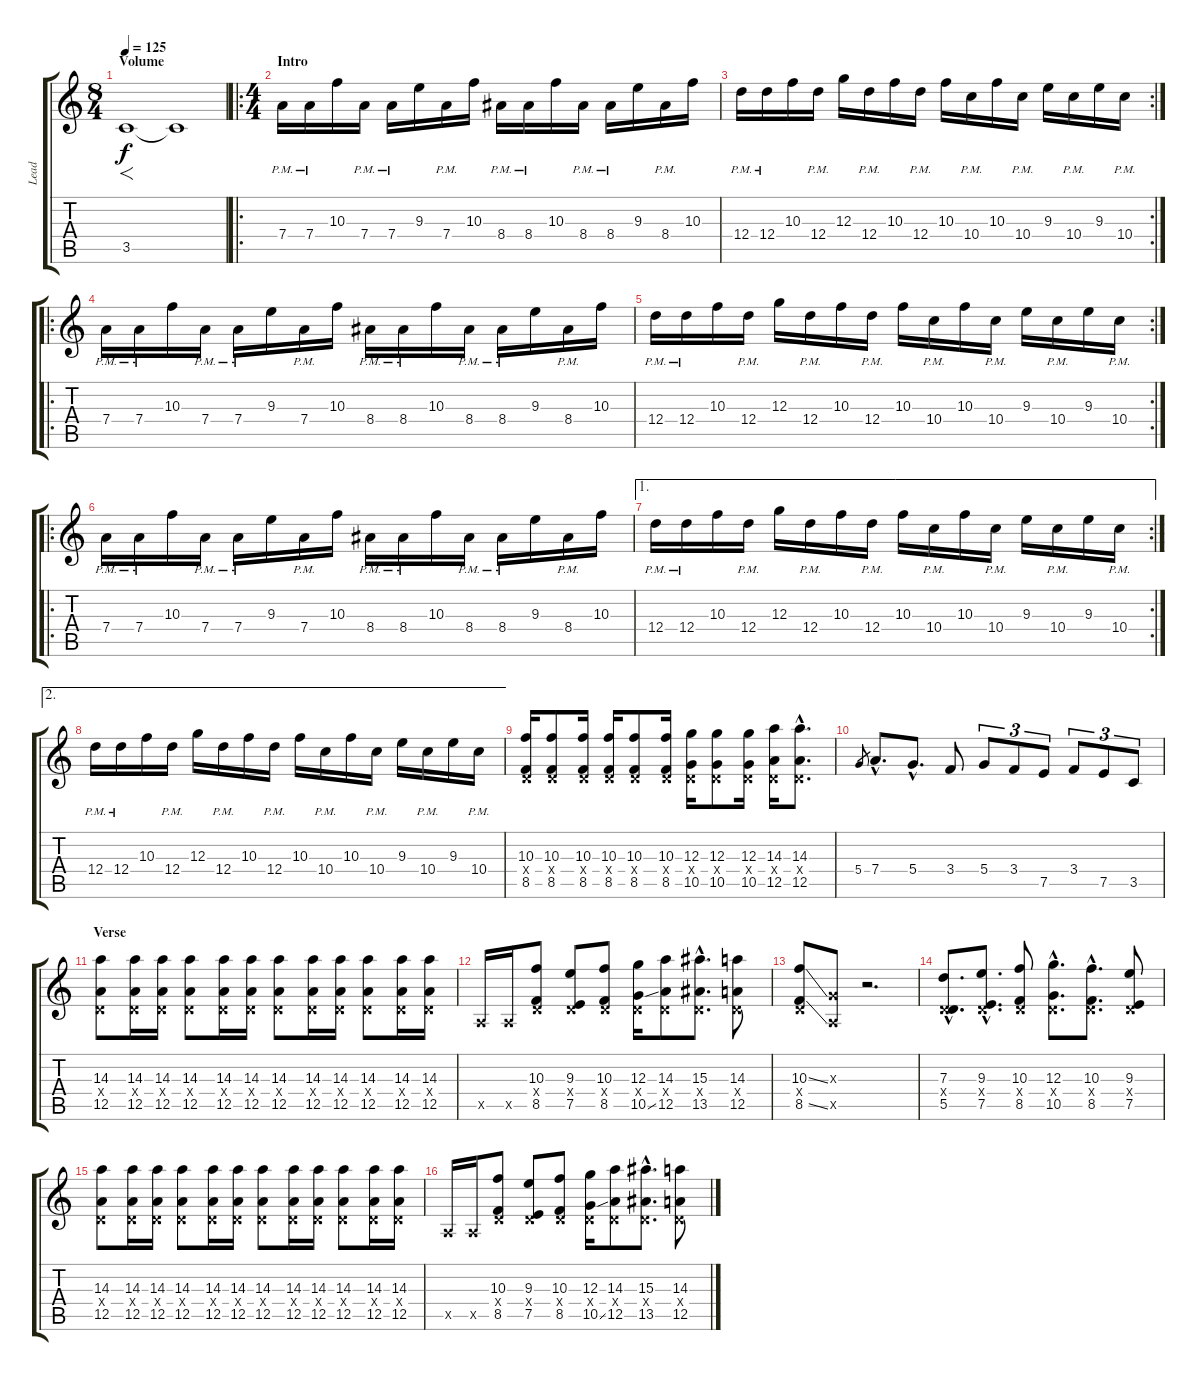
\track ("Lead" "Lead") {instrument distortionguitar}
\staff {score tabs}
\tuning (E4 B3 G3 D3 A2 E2) {hide}
\ts (8 4)
\section ("" "Volume")
\tempo 125
\clef g2
\ks c
3.5.1{f dy f instrument distortionguitar} 3.5{t}.1 |
\ro
\ts (4 4)
\section ("" "Intro")
7.4{pm}.16 7.4{pm}.16 10.3.16 7.4{pm}.16 7.4{pm}.16 9.3.16 7.4{pm}.16 10.3.16 8.4{pm}.16 8.4{pm}.16 10.3.16 8.4{pm}.16 8.4{pm}.16 9.3.16 8.4{pm}.16 10.3.16 |
\rc 2
12.4{pm}.16 12.4{pm}.16 10.3.16 12.4{pm}.16 12.3.16 12.4{pm}.16 10.3.16 12.4{pm}.16 10.3.16 10.4{pm}.16 10.3.16 10.4{pm}.16 9.3.16 10.4{pm}.16 9.3.16 10.4{pm}.16 |
\ro
7.4{pm}.16 7.4{pm}.16 10.3.16 7.4{pm}.16 7.4{pm}.16 9.3.16 7.4{pm}.16 10.3.16 8.4{pm}.16 8.4{pm}.16 10.3.16 8.4{pm}.16 8.4{pm}.16 9.3.16 8.4{pm}.16 10.3.16 |
\rc 2
12.4{pm}.16 12.4{pm}.16 10.3.16 12.4{pm}.16 12.3.16 12.4{pm}.16 10.3.16 12.4{pm}.16 10.3.16 10.4{pm}.16 10.3.16 10.4{pm}.16 9.3.16 10.4{pm}.16 9.3.16 10.4{pm}.16 |
\ro
7.4{pm}.16 7.4{pm}.16 10.3.16 7.4{pm}.16 7.4{pm}.16 9.3.16 7.4{pm}.16 10.3.16 8.4{pm}.16 8.4{pm}.16 10.3.16 8.4{pm}.16 8.4{pm}.16 9.3.16 8.4{pm}.16 10.3.16 |
\ae 1
\rc 2
12.4{pm}.16 12.4{pm}.16 10.3.16 12.4{pm}.16 12.3.16 12.4{pm}.16 10.3.16 12.4{pm}.16 10.3.16 10.4{pm}.16 10.3.16 10.4{pm}.16 9.3.16 10.4{pm}.16 9.3.16 10.4{pm}.16 |
\ae 2
12.4{pm}.16 12.4{pm}.16 10.3.16 12.4{pm}.16 12.3.16 12.4{pm}.16 10.3.16 12.4{pm}.16 10.3.16 10.4{pm}.16 10.3.16 10.4{pm}.16 9.3.16 10.4{pm}.16 9.3.16 10.4{pm}.16 |
(10.3 0.4{x} 8.5).16 (10.3 0.4{x} 8.5).8 (10.3 0.4{x} 8.5).16 (10.3 0.4{x} 8.5).16 (10.3 0.4{x} 8.5).8 (10.3 0.4{x} 8.5).16 (12.3 0.4{x} 10.5).16 (12.3 0.4{x} 10.5).8 (12.3 0.4{x} 10.5).16 (14.3 0.4{x} 12.5).16 (14.3{hac} 0.4{hac x} 12.5{hac}).8{d} |
5.4.8{gr} 7.4{hac}.8{d} 5.4{hac}.8{d} 3.4.8 5.4.8{tu (3 2)} 3.4.8{tu (3 2)} 7.5.8{tu (3 2)} 3.4.8{tu (3 2)} 7.5.8{tu (3 2)} 3.5.8{tu (3 2)} |
\section ("" "Verse")
(14.3 0.4{x} 12.5).8 (14.3 0.4{x} 12.5).16 (14.3 0.4{x} 12.5).16 (14.3 0.4{x} 12.5).8 (14.3 0.4{x} 12.5).16 (14.3 0.4{x} 12.5).16 (14.3 0.4{x} 12.5).8 (14.3 0.4{x} 12.5).16 (14.3 0.4{x} 12.5).16 (14.3 0.4{x} 12.5).8 (14.3 0.4{x} 12.5).16 (14.3 0.4{x} 12.5).16 |
0.5{x}.16 0.5{x}.16 (10.3 0.4{x} 8.5).8 (9.3 0.4{x} 7.5).8 (10.3 0.4{x} 8.5).8 (12.3 0.4{x} 10.5{ss}).16 (14.3 0.4{x} 12.5).8 (15.3{hac} 0.4{hac x} 13.5{hac}).8{d} (14.3 0.4{x} 12.5).8 |
(10.3{ss} 0.4{x} 8.5{ss}).8 (0.3{x} 0.5{x}).8 r.2{d} |
(7.3{hac} 0.4{hac x} 5.5{hac}).8{d} (9.3{hac} 0.4{hac x} 7.5{hac}).8{d} (10.3 0.4{x} 8.5).8 (12.3{hac} 0.4{hac x} 10.5{hac}).8{d} (10.3{hac} 0.4{hac x} 8.5{hac}).8{d} (9.3 0.4{x} 7.5).8 |
(14.3 0.4{x} 12.5).8 (14.3 0.4{x} 12.5).16 (14.3 0.4{x} 12.5).16 (14.3 0.4{x} 12.5).8 (14.3 0.4{x} 12.5).16 (14.3 0.4{x} 12.5).16 (14.3 0.4{x} 12.5).8 (14.3 0.4{x} 12.5).16 (14.3 0.4{x} 12.5).16 (14.3 0.4{x} 12.5).8 (14.3 0.4{x} 12.5).16 (14.3 0.4{x} 12.5).16 |
0.5{x}.16 0.5{x}.16 (10.3 0.4{x} 8.5).8 (9.3 0.4{x} 7.5).8 (10.3 0.4{x} 8.5).8 (12.3 0.4{x} 10.5{ss}).16 (14.3 0.4{x} 12.5).8 (15.3{hac} 0.4{hac x} 13.5{hac}).8{d} (14.3 0.4{x} 12.5).8
